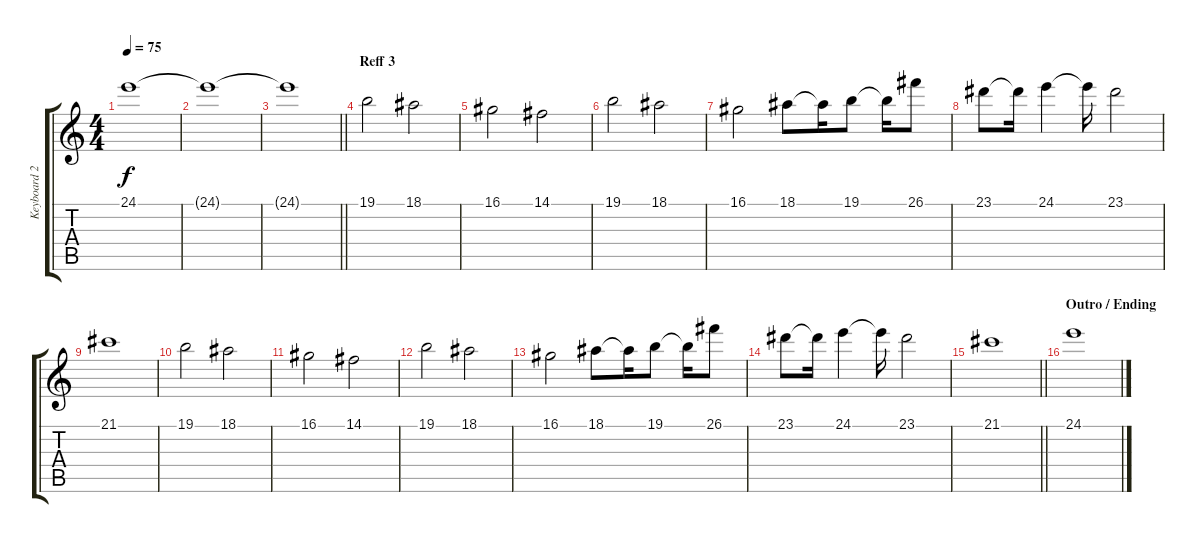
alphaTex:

\track ("Keyboard 2 - David" "Keyboard 2") {instrument synthvoice}
\staff {score tabs}
\tuning (E4 B3 G3 D3 A2 E2) {hide}
\ts (4 4)
\tempo 75
\clef g2
\ks c
24.1{t}.1{dy f} |
24.1{t}.1 |
\barLineRight lightlight
24.1{t}.1 |
\section ("" "Reff 3")
19.1.2 18.1.2 |
16.1.2 14.1.2 |
19.1.2 18.1.2 |
16.1.2 18.1.8 18.1{t}.16 19.1.8 19.1{t}.16 26.1.8 |
23.1.8 23.1{t}.16 24.1.4 24.1{t}.16 23.1.2 |
21.1.1 |
19.1.2 18.1.2 |
16.1.2 14.1.2 |
19.1.2 18.1.2 |
16.1.2 18.1.8 18.1{t}.16 19.1.8 19.1{t}.16 26.1.8 |
23.1.8 23.1{t}.16 24.1.4 24.1{t}.16 23.1.2 |
\barLineRight lightlight
21.1.1 |
\section ("" "Outro / Ending")
24.1.1
